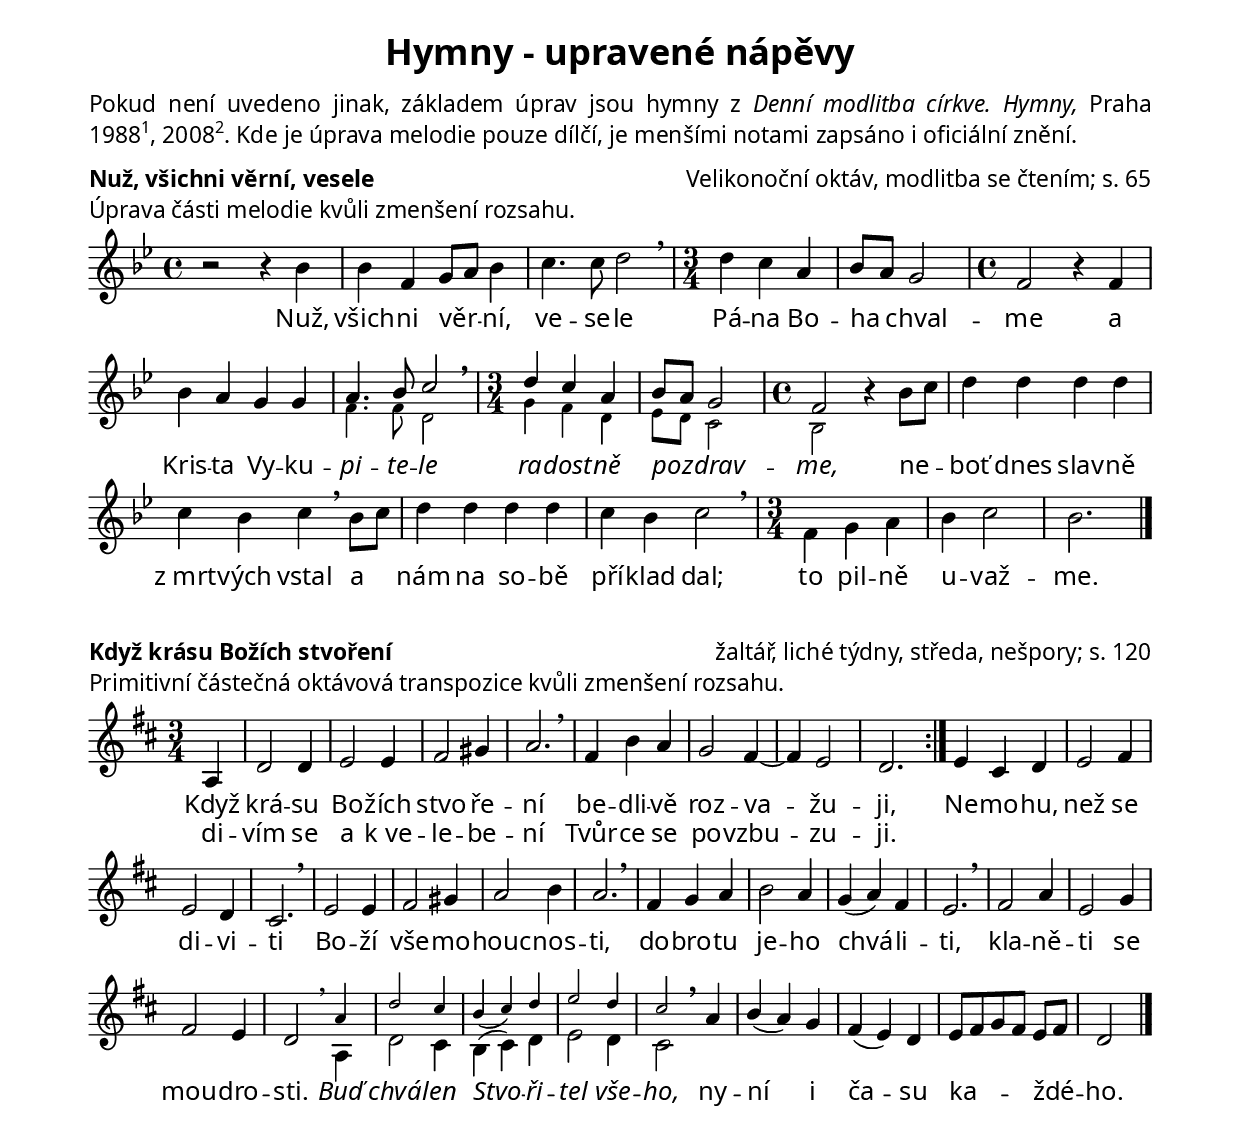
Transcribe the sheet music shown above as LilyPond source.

\version "2.19.0"

\header {
  title = "Hymny - upravené nápěvy"

  % composer = "Jakub Pavlík" % spis decomposer :)
}

\include "../spolecne/layout.ly"

\layout{
  ragged-last = ##f
  indent = 0\cm
}

\paper {
  scoreTitleMarkup = \markup\column{
    \fill-line {
      \bold{ \fromproperty #'header:titulus }

      \concat{
        \fromproperty #'header:occasio
        "; s. "
        \fromproperty #'header:pagina
      }
    }

    \fromproperty #'header:notitia
  }

  markup-markup-spacing #'minimum-distance = #4
}
ion = { \override LyricText #'font-shape = #'italic } % italic on
ioff = { \revert LyricText #'font-shape } % italic off

\markup\justify{
  Pokud není uvedeno jinak, základem úprav jsou hymny z
  \italic{Denní modlitba církve. Hymny,}
  Praha
  \concat{ 1988\super{1} ", " 2008\super{2} "." }

  Kde je úprava melodie pouze dílčí, je menšími notami zapsáno
  i oficiální znění.
}

radostnePozdravme = \relative c'' { \time 3/4 g4 f d | es8[ d] c2 | \time 4/4 bes2 }
\score {
  \relative c'' {
    \key bes \major
    \time 4/4
    \autoBeamOff

    r2 r4 bes | bes f g8[ a] bes4 | c4. c8 d2 \breathe |
    \time 3/4 d4 c a | bes8[ a] g2 \time 4/4 f2
    r4 f | bes4 a g g |
    <<
      % puvodni
      {
        \tiny
        \stemDown
        f4. f8 d2 \breathe |
        \radostnePozdravme
      }
      % upraveny
      \new Voice \relative c'' {
        \stemUp
        a4. bes8 c2 \breathe |
        \transpose g d' \radostnePozdravme
      }
    >>
    \normalsize
    r4 bes'8[ c] | d4 d d d | c bes c \breathe
    bes8[ c] | d4 d d d | c bes c2 \breathe |
    \time 3/4 f,4 g a | bes c2 | bes2. \bar "|."
  }
  \addlyrics {
    Nuž, všich -- ni věr -- ní, ve -- se -- le
    Pá -- na Bo -- ha chval -- me
    a Kris -- ta Vy -- ku -- \ion pi -- te -- le
    ra -- dost -- ně po -- zdrav -- me, \ioff
    ne -- boť dnes slav -- ně z_mrt -- vých vstal
    a nám na so -- bě pří -- klad dal;
    to pil -- ně u -- važ -- me.
  }
  \header {
    pagina = "65"
    titulus = "Nuž, všichni věrní, vesele"
    occasio = "Velikonoční oktáv, modlitba se čtením"
    notitia = "Úprava části melodie kvůli zmenšení rozsahu."
  }
}

budChvalenStvoritelVseho = \relative c'' {
  a4 | d2 cis4 | b4( cis) d | e2 d4 | cis2 \breathe
}
\score {
  \relative c' {
    \key d \major
    \time 3/4
    \autoBeamOff

    \repeat volta 2 {
      \partial 4 { a4 } |
      d2 d4 | e2 e4 | fis2 gis4 | a2. \breathe |
      fis4 b a | g2 fis4~ | fis e2 | d2.
    }
    e4 cis d | e2 fis4 | e2 d4 cis2. \breathe |
    e2 e4 | fis2 gis4 | a2 b4 | a2. \breathe |
    fis4 g a | b2 a4 | g4( a) fis | e2. \breathe |
    fis2 a4 | e2 g4 | fis2 e4 | d2 \breathe
    <<
      % puvodni
      {
        \tiny
        \stemUp
        \budChvalenStvoritelVseho
      }
      \new Voice {
        \stemDown
        \transpose a' a { \budChvalenStvoritelVseho }
      }
    >>
    \normalsize
    a'4 | b( a) g | fis( e) d | e8[ fis g fis] e[ fis] | d2 \bar "|."
  }
  \addlyrics {
    <<
      {
        Když krá -- su Bo -- žích stvo -- ře -- ní
        be -- dli -- vě roz -- va -- žu -- ji,
      }
      \new Lyrics {
        di -- vím se a k_ve -- le -- be -- ní
        Tvůr -- ce se po -- vzbu -- zu -- ji.
      }
    >>
    Ne -- mo -- hu, než se di -- vi -- ti
    Bo -- ží vše -- mo -- houc -- nos -- ti,
    do -- bro -- tu je -- ho chvá -- li -- ti,
    kla -- ně -- ti se mou -- dro -- sti.
    \ion Buď chvá -- len Stvo -- ři -- tel vše -- ho, \ioff
    ny -- ní i ča -- su ka -- ždé -- ho.
  }
  \header {
    pagina = "120"
    titulus = "Když krásu Božích stvoření"
    occasio = "žaltář, liché týdny, středa, nešpory"
    notitia = "Primitivní částečná oktávová transpozice kvůli zmenšení rozsahu."
  }
}